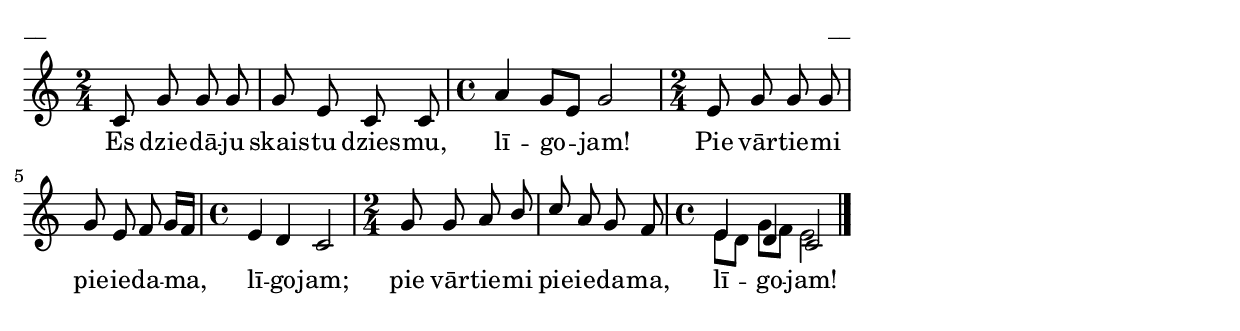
\version "2.13.16"
%\header {
%    title = "Es dziedāju skaistu dziesmu",AA lapas, Jāņi
%}
\paper {
line-width = 14\cm
left-margin = 0.4\cm
between-system-padding = 0.1\cm
between-system-space = 0.1\cm
}
\layout {
indent = #0
ragged-last = ##f
}

voiceA = \relative c' {
\clef "treble"
\key c \major
\time 2/4
c8 g' g g |
g8 e c c |
\time 4/4 
a'4 g8[ e] g2 |
\time 2/4
e8 g g g |
g8 e f g16[ f] |
\time 4/4 
e4 d c2 |
\time 2/4
g'8 g a b |
c8 a g f |
\time 4/4 
e4 d c2 |
\bar "|."
} 


voiceB  = \relative c' {
s2 s2 s1 s2 s2 s1 s2 s2 
\time 4/4
e8[ d] g[ f] e2 |
} 


lyricA = \lyricmode {
Es dzie -- dā -- ju skais -- tu dzies -- mu, lī -- go -- jam! Pie vār -- tie -- mi pie -- ie -- da -- ma, lī -- go -- jam;
pie vār -- tie -- mi pie -- ie -- da -- ma, lī -- go -- jam!
} 

fullScore = <<
\new Staff {
<<
\new Voice = "voiceA" { \voiceOne \autoBeamOff \voiceA }
\new Voice = "voiceB" { \voiceTwo \autoBeamOff \voiceB }
\lyricsto "voiceA" \new Lyrics \lyricA
>>
}
>>

\score {
\fullScore
\header { piece = "__" opus = "__" }
}
\markup { \with-color #(x11-color 'white) \sans \smaller "__" }
\score {
\unfoldRepeats
\fullScore
\midi {
\context { \Staff \remove "Staff_performer" }
\context { \Voice \consists "Staff_performer" }
}
}


